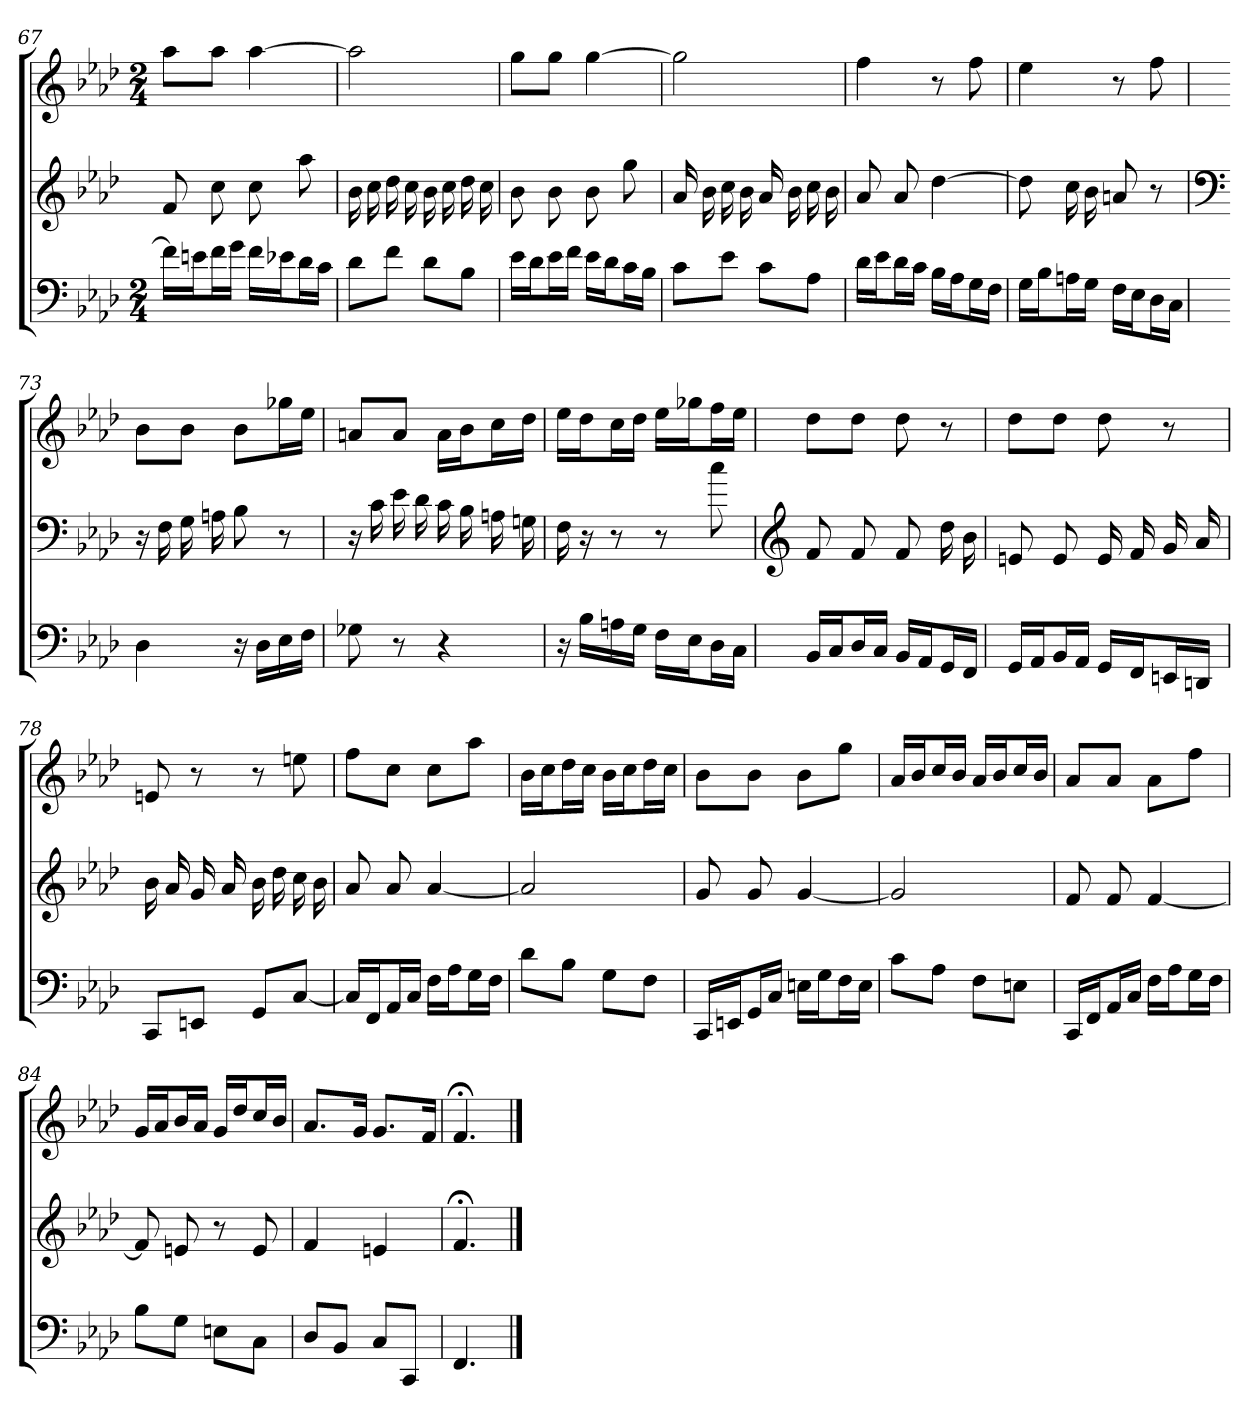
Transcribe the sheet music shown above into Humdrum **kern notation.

**kern	**kern	**kern
*part3	*part2	*part1
*staff3	*staff2	*staff1
*clefF4	*clefG2	*clefG2
*k[b-e-a-d-]	*k[b-e-a-d-]	*k[b-e-a-d-]
*f:	*	*f:
*M2/4	*	*M2/4
=67	=67	=67
16f\LL]	8f	8aa-\L
16en\J	.	.
16f\L	8cc	8aa-\J
16g\JJ	.	.
16f\LL	8cc	[4aa-
16e-X\J	.	.
16d-\L	8aa-	.
16c\JJ	.	.
=68	=68	=68
8d-\L	16b-	2aa-]
.	16cc	.
8f\J	16dd-	.
.	16cc	.
8d-\L	16b-	.
.	16cc	.
8B-\J	16dd-	.
.	16cc	.
=69	=69	=69
16e-\LL	8b-	8gg\L
16d-\J	.	.
16e-\L	8b-	8gg\J
16f\JJ	.	.
16e-\LL	8b-	[4gg
16d-\J	.	.
16c\L	8gg	.
16B-\JJ	.	.
=70	=70	=70
8c\L	16a-	2gg]
.	16b-	.
8e-\J	16cc	.
.	16b-	.
8c\L	16a-	.
.	16b-	.
8A-\J	16cc	.
.	16b-	.
=71	=71	=71
16d-\LL	8a-	4ff
16e-\J	.	.
16d-\L	8a-	.
16c\JJ	.	.
16B-\LL	[4dd-	8r
16A-\J	.	.
16G\L	.	8ff
16F\JJ	.	.
=72	=72	=72
16G\LL	8dd-]	4ee-
16B-\J	.	.
16An\L	16cc	.
16G\JJ	16b-	.
16F\LL	8an	8r
16E-\J	.	.
16D-\L	8r	8ff
16C\JJ	.	.
=73	=73	=73
*	*clefF4	*
4D-	16r	8b-\L
.	16F	.
.	16G	8b-\J
.	16An	.
16r	8B-	8b-\L
16D-\LL	.	.
16E-\	8r	16gg-X\L
16F\JJ	.	16ee-\JJ
=74	=74	=74
8G-X	16r	8an/L
.	16c	.
8r	16e-	8a/J
.	16d-	.
4r	16c	16a\LL
.	16B-	16b-\J
.	16An	16cc\L
.	16Gn	16dd-\JJ
=75	=75	=75
16r	16F	16ee-\LL
16B-\LL	16r	16dd-\J
16An\	8r	16cc\L
16G\JJ	.	16dd-\JJ
16F\LL	8r	16ee-\LL
16E-\J	.	16gg-X\J
16D-\L	8cc	16ff\L
16C\JJ	.	16ee-\JJ
=76	=76	=76
*	*clefG2	*
16BB-/LL	8f	8dd-\L
16C/J	.	.
16D-/L	8f	8dd-\J
16C/JJ	.	.
16BB-/LL	8f	8dd-
16AA-/J	.	.
16GG/L	16dd-	8r
16FF/JJ	16b-	.
=77	=77	=77
16GG/LL	8en	8dd-\L
16AA-/J	.	.
16BB-/L	8e	8dd-\J
16AA-/JJ	.	.
16GG/LL	16e	8dd-
16FF/J	16f	.
16EEn/L	16g	8r
16DDn/JJ	16a-	.
=78	=78	=78
8CC/L	16b-	8en
.	16a-	.
8EEn/J	16g	8r
.	16a-	.
8GG/L	16b-	8r
.	16dd-	.
[8C/J	16cc	8een
.	16b-	.
=79	=79	=79
16C/LL]	8a-	8ff\L
16FF/J	.	.
16AA-/L	8a-	8cc\J
16C/JJ	.	.
16F\LL	[4a-	8cc\L
16A-\J	.	.
16G\L	.	8aa-\J
16F\JJ	.	.
=80	=80	=80
8d-\L	2a-]	16b-\LL
.	.	16cc\J
8B-\J	.	16dd-\L
.	.	16cc\JJ
8G\L	.	16b-\LL
.	.	16cc\J
8F\J	.	16dd-\L
.	.	16cc\JJ
=81	=81	=81
16CC/LL	8g	8b-\L
16EEn/J	.	.
16GG/L	8g	8b-\J
16C/JJ	.	.
16En\LL	[4g	8b-\L
16G\J	.	.
16F\L	.	8gg\J
16E\JJ	.	.
=82	=82	=82
8c\L	2g]	16a-/LL
.	.	16b-/J
8A-\J	.	16cc/L
.	.	16b-/JJ
8F\L	.	16a-/LL
.	.	16b-/J
8En\J	.	16cc/L
.	.	16b-/JJ
=83	=83	=83
16CC/LL	8f	8a-/L
16FF/J	.	.
16AA-/L	8f	8a-/J
16C/JJ	.	.
16F\LL	[4f	8a-\L
16A-\J	.	.
16G\L	.	8ff\J
16F\JJ	.	.
=84	=84	=84
8B-\L	8f]	16g/LL
.	.	16a-/J
8G\J	8en	16b-/L
.	.	16a-/JJ
8En\L	8r	16g/LL
.	.	16dd-/J
8C\J	8e	16cc/L
.	.	16b-/JJ
=85	=85	=85
8D-/L	4f	8.a-/L
8BB-/J	.	.
.	.	16g/Jk
8C/L	4en	8.g/L
8CC/J	.	.
.	.	16f/Jk
=86	=86	=86
4.FF	4.f;<	4.f;<
==	==	==
*-	*-	*-
